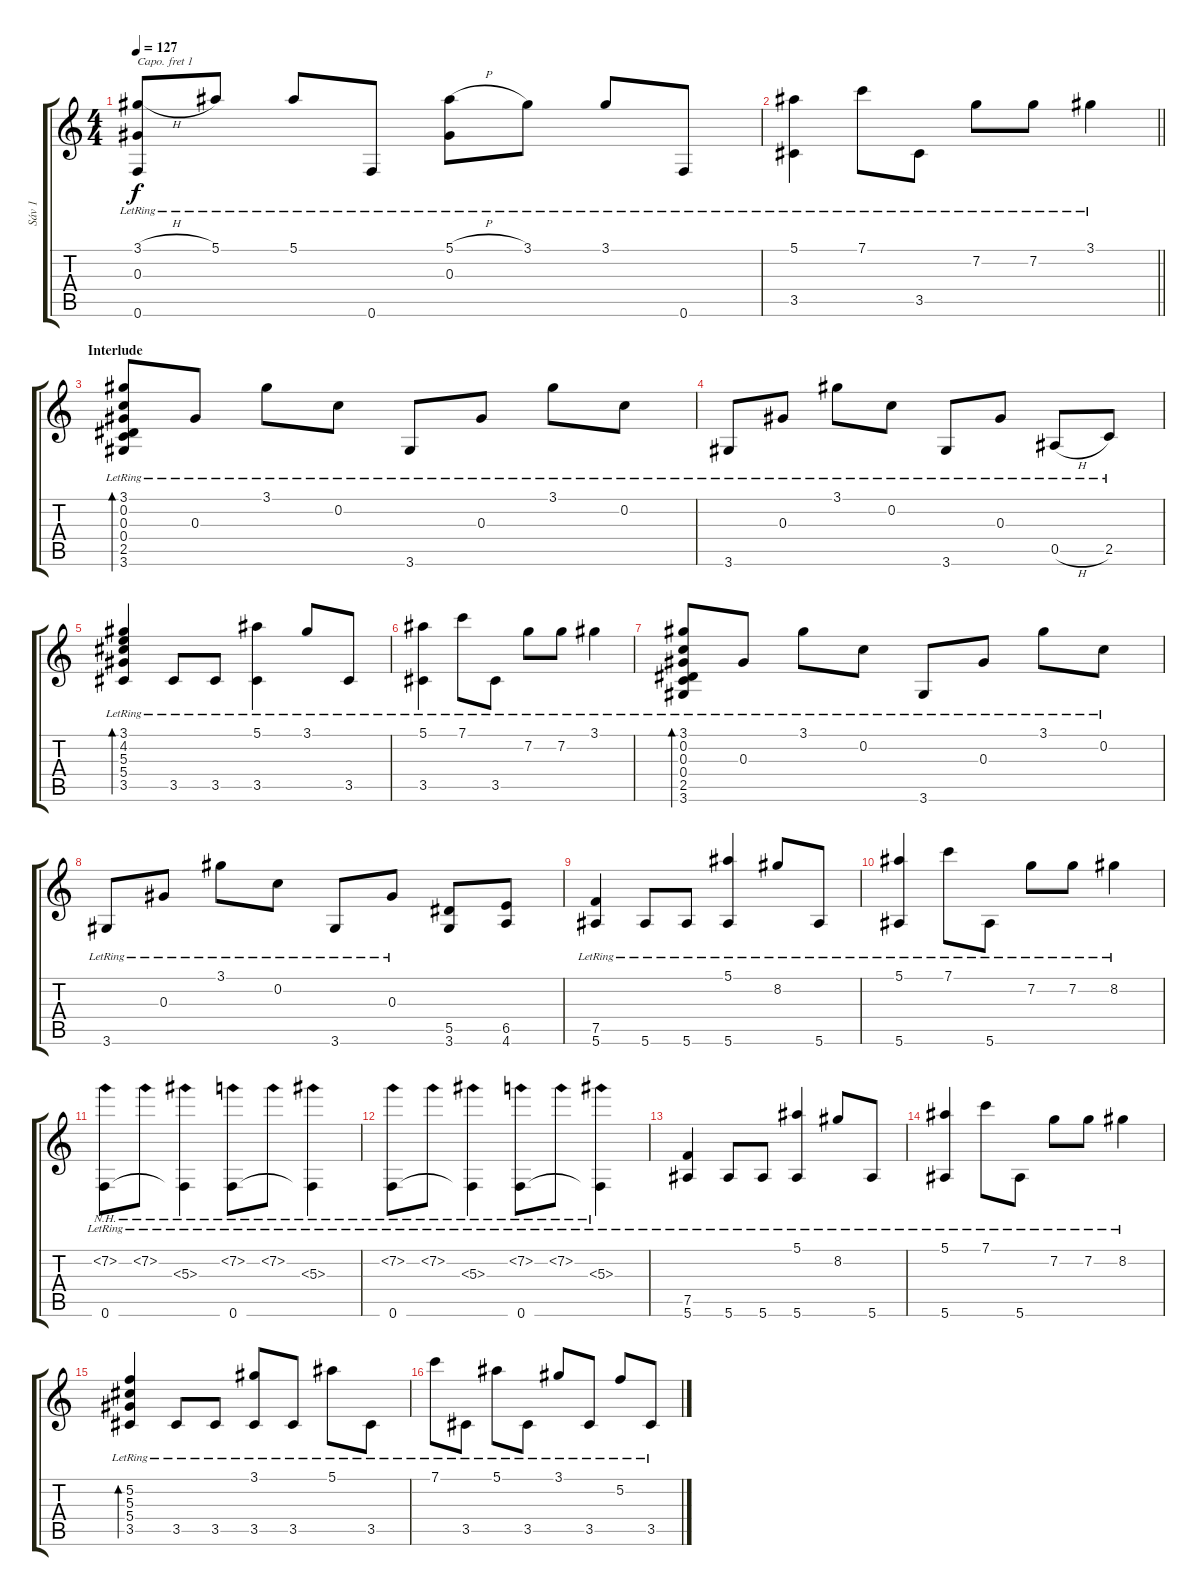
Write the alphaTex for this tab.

\track ("Sáv 1" "Sáv 1") {instrument acousticguitarsteel}
\staff {score tabs}
\capo 1
\tuning (E4 B3 G3 D3 A2 E2) {hide}
\ts (4 4)
\tempo 127
\clef g2
\ks c
(3.1{h lr} 0.3{lr} 0.6{lr}).8{dy f} 5.1{lr}.8 5.1{lr}.8 0.6{lr}.8 (5.1{h lr} 0.3{lr}).8 3.1{lr}.8 3.1{lr}.8 0.6{lr}.8 |
\barLineRight lightlight
(5.1{lr} 3.5{lr}).4 7.1{lr}.8 3.5{lr}.8 7.2{lr}.8 7.2{lr}.8 3.1{lr}.4 |
\section ("" "Interlude")
(3.1{lr} 0.2{lr} 0.3{lr} 0.4{lr} 2.5{lr} 3.6{lr}).8{bd 60} 0.3{lr}.8 3.1{lr}.8 0.2{lr}.8 3.6{lr}.8 0.3{lr}.8 3.1{lr}.8 0.2{lr}.8 |
3.6{lr}.8 0.3{lr}.8 3.1{lr}.8 0.2{lr}.8 3.6{lr}.8 0.3{lr}.8 0.5{h lr}.8 2.5{lr}.8 |
(3.1{lr} 4.2{lr} 5.3{lr} 5.4{lr} 3.5{lr}).4{bd 60} 3.5{lr}.8 3.5{lr}.8 (5.1{lr} 3.5{lr}).4 3.1{lr}.8 3.5{lr}.8 |
(5.1{lr} 3.5{lr}).4 7.1{lr}.8 3.5{lr}.8 7.2{lr}.8 7.2{lr}.8 3.1{lr}.4 |
(3.1{lr} 0.2{lr} 0.3{lr} 0.4{lr} 2.5{lr} 3.6{lr}).8{bd 60} 0.3{lr}.8 3.1{lr}.8 0.2{lr}.8 3.6{lr}.8 0.3{lr}.8 3.1{lr}.8 0.2{lr}.8 |
3.6{lr}.8 0.3{lr}.8 3.1{lr}.8 0.2{lr}.8 3.6{lr}.8 0.3{lr}.8 (5.5 3.6).8 (6.5 4.6).8 |
(7.5{lr} 5.6{lr}).4 5.6{lr}.8 5.6{lr}.8 (5.1{lr} 5.6{lr}).4 8.2{lr}.8 5.6{lr}.8 |
(5.1{lr} 5.6{lr}).4 7.1{lr}.8 5.6{lr}.8 7.2{lr}.8 7.2{lr}.8 8.2{lr}.4 |
(7.2{nh lr} 0.6{lr}).8 7.2{nh lr}.8 (5.3{nh lr} 0.6{t}).4 (7.2{nh lr} 0.6{lr}).8 7.2{nh lr}.8 (5.3{nh lr} 0.6{t}).4 |
(7.2{nh lr} 0.6{lr}).8 7.2{nh lr}.8 (5.3{nh lr} 0.6{t}).4 (7.2{nh lr} 0.6{lr}).8 7.2{nh lr}.8 (5.3{nh lr} 0.6{t}).4 |
(7.5{lr} 5.6{lr}).4 5.6{lr}.8 5.6{lr}.8 (5.1{lr} 5.6{lr}).4 8.2{lr}.8 5.6{lr}.8 |
(5.1{lr} 5.6{lr}).4 7.1{lr}.8 5.6{lr}.8 7.2{lr}.8 7.2{lr}.8 8.2{lr}.4 |
(5.2{lr} 5.3{lr} 5.4{lr} 3.5{lr}).4{bd 60} 3.5{lr}.8 3.5{lr}.8 (3.1{lr} 3.5{lr}).8 3.5{lr}.8 5.1{lr}.8 3.5{lr}.8 |
7.1{lr}.8 3.5{lr}.8 5.1{lr}.8 3.5{lr}.8 3.1{lr}.8 3.5{lr}.8 5.2{lr}.8 3.5{lr}.8
